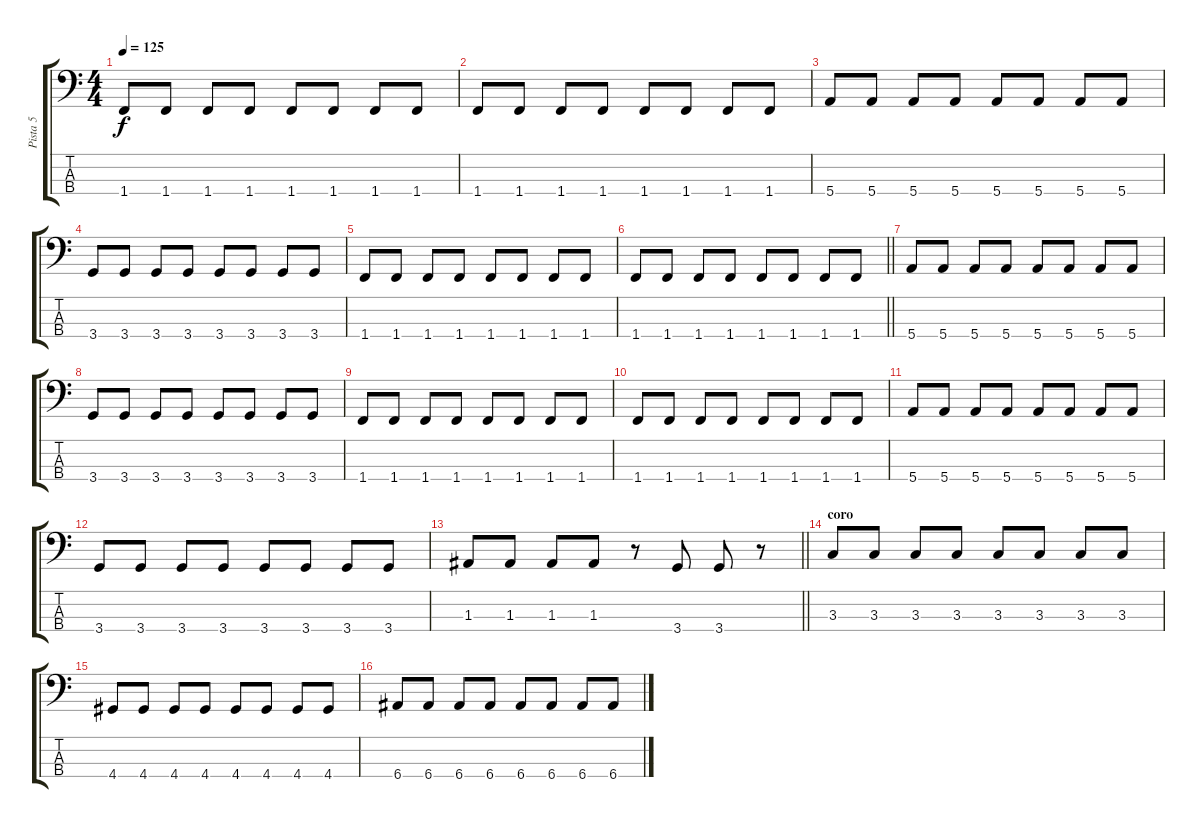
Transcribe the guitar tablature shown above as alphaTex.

\track ("Pista 5" "Pista 5") {instrument electricbassfinger}
\staff {score tabs}
\tuning (G2 D2 A1 E1) {hide}
\ts (4 4)
\tempo 125
\clef f4
\ks c
1.4.8{dy f} 1.4.8 1.4.8 1.4.8 1.4.8 1.4.8 1.4.8 1.4.8 |
1.4.8 1.4.8 1.4.8 1.4.8 1.4.8 1.4.8 1.4.8 1.4.8 |
5.4.8 5.4.8 5.4.8 5.4.8 5.4.8 5.4.8 5.4.8 5.4.8 |
3.4.8 3.4.8 3.4.8 3.4.8 3.4.8 3.4.8 3.4.8 3.4.8 |
1.4.8 1.4.8 1.4.8 1.4.8 1.4.8 1.4.8 1.4.8 1.4.8 |
\barLineRight lightlight
1.4.8 1.4.8 1.4.8 1.4.8 1.4.8 1.4.8 1.4.8 1.4.8 |
5.4.8 5.4.8 5.4.8 5.4.8 5.4.8 5.4.8 5.4.8 5.4.8 |
3.4.8 3.4.8 3.4.8 3.4.8 3.4.8 3.4.8 3.4.8 3.4.8 |
1.4.8 1.4.8 1.4.8 1.4.8 1.4.8 1.4.8 1.4.8 1.4.8 |
1.4.8 1.4.8 1.4.8 1.4.8 1.4.8 1.4.8 1.4.8 1.4.8 |
5.4.8 5.4.8 5.4.8 5.4.8 5.4.8 5.4.8 5.4.8 5.4.8 |
3.4.8 3.4.8 3.4.8 3.4.8 3.4.8 3.4.8 3.4.8 3.4.8 |
\barLineRight lightlight
1.3.8 1.3.8 1.3.8 1.3.8 r.8 3.4.8 3.4.8 r.8 |
\section ("" "coro")
3.3.8 3.3.8 3.3.8 3.3.8 3.3.8 3.3.8 3.3.8 3.3.8 |
4.4.8 4.4.8 4.4.8 4.4.8 4.4.8 4.4.8 4.4.8 4.4.8 |
6.4.8 6.4.8 6.4.8 6.4.8 6.4.8 6.4.8 6.4.8 6.4.8
